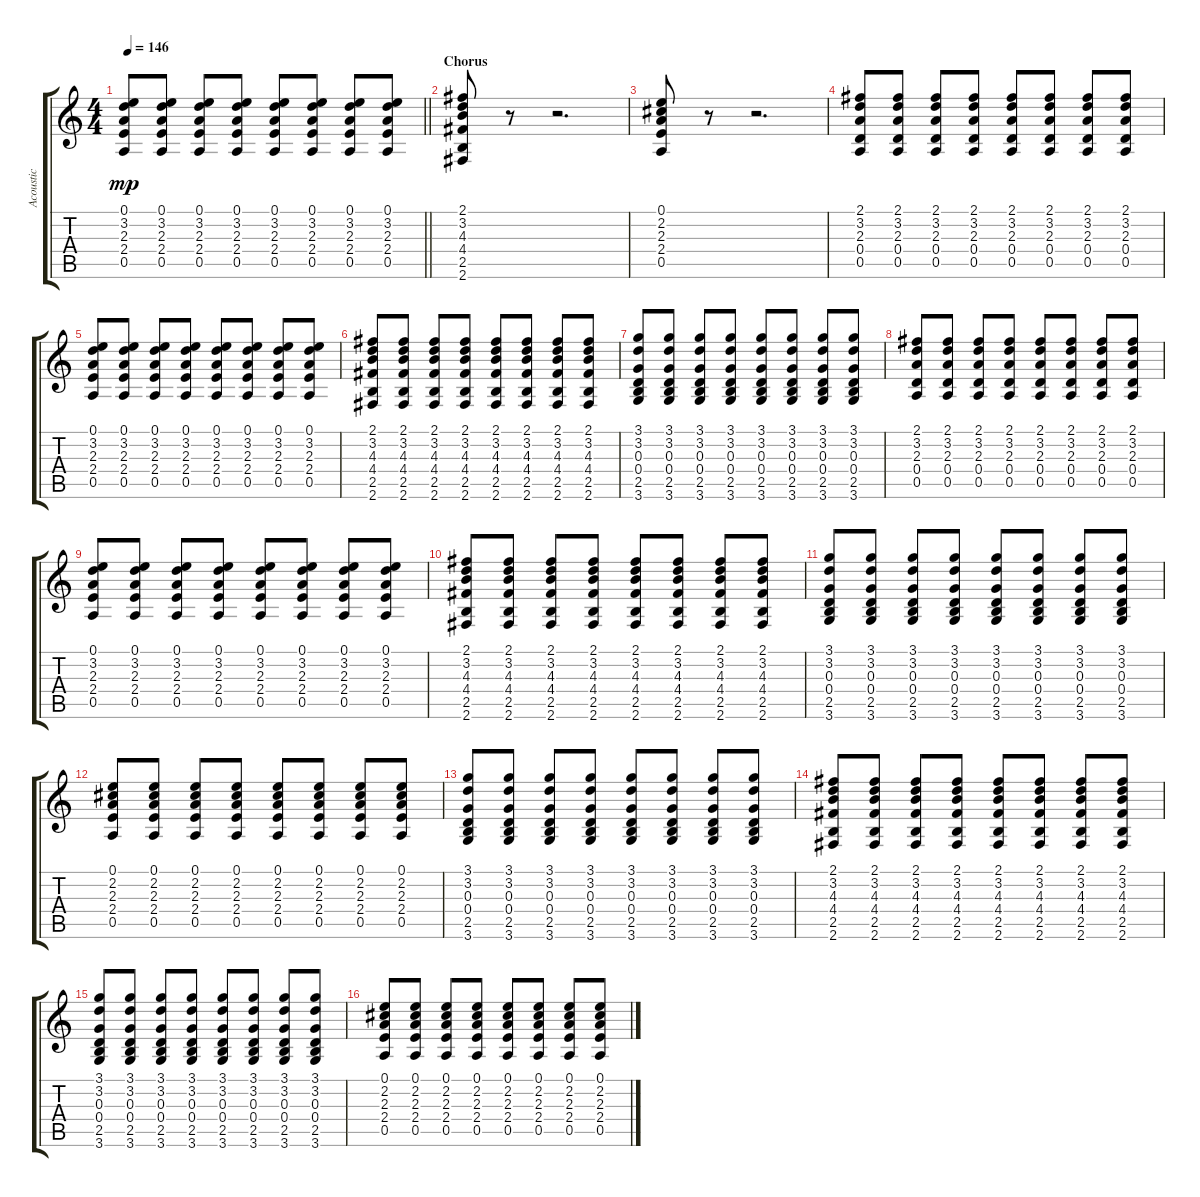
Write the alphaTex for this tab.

\track ("Acoustic" "Acoustic") {instrument acousticguitarsteel}
\staff {score tabs}
\tuning (E4 B3 G3 D3 A2 E2) {hide}
\ts (4 4)
\tempo 146
\clef g2
\barLineRight lightlight
\ks c
(0.1 3.2 2.3 2.4 0.5).8{dy mp} (0.1 3.2 2.3 2.4 0.5).8 (0.1 3.2 2.3 2.4 0.5).8 (0.1 3.2 2.3 2.4 0.5).8 (0.1 3.2 2.3 2.4 0.5).8 (0.1 3.2 2.3 2.4 0.5).8 (0.1 3.2 2.3 2.4 0.5).8 (0.1 3.2 2.3 2.4 0.5).8 |
\section ("" "Chorus")
(2.1 3.2 4.3 4.4 2.5 2.6).8 r.8 r.2{d} |
(0.1 2.2 2.3 2.4 0.5).8 r.8 r.2{d} |
(2.1 3.2 2.3 0.4 0.5).8 (2.1 3.2 2.3 0.4 0.5).8 (2.1 3.2 2.3 0.4 0.5).8 (2.1 3.2 2.3 0.4 0.5).8 (2.1 3.2 2.3 0.4 0.5).8 (2.1 3.2 2.3 0.4 0.5).8 (2.1 3.2 2.3 0.4 0.5).8 (2.1 3.2 2.3 0.4 0.5).8 |
(0.1 3.2 2.3 2.4 0.5).8 (0.1 3.2 2.3 2.4 0.5).8 (0.1 3.2 2.3 2.4 0.5).8 (0.1 3.2 2.3 2.4 0.5).8 (0.1 3.2 2.3 2.4 0.5).8 (0.1 3.2 2.3 2.4 0.5).8 (0.1 3.2 2.3 2.4 0.5).8 (0.1 3.2 2.3 2.4 0.5).8 |
(2.1 3.2 4.3 4.4 2.5 2.6).8 (2.1 3.2 4.3 4.4 2.5 2.6).8 (2.1 3.2 4.3 4.4 2.5 2.6).8 (2.1 3.2 4.3 4.4 2.5 2.6).8 (2.1 3.2 4.3 4.4 2.5 2.6).8 (2.1 3.2 4.3 4.4 2.5 2.6).8 (2.1 3.2 4.3 4.4 2.5 2.6).8 (2.1 3.2 4.3 4.4 2.5 2.6).8 |
(3.1 3.2 0.3 0.4 2.5 3.6).8 (3.1 3.2 0.3 0.4 2.5 3.6).8 (3.1 3.2 0.3 0.4 2.5 3.6).8 (3.1 3.2 0.3 0.4 2.5 3.6).8 (3.1 3.2 0.3 0.4 2.5 3.6).8 (3.1 3.2 0.3 0.4 2.5 3.6).8 (3.1 3.2 0.3 0.4 2.5 3.6).8 (3.1 3.2 0.3 0.4 2.5 3.6).8 |
(2.1 3.2 2.3 0.4 0.5).8 (2.1 3.2 2.3 0.4 0.5).8 (2.1 3.2 2.3 0.4 0.5).8 (2.1 3.2 2.3 0.4 0.5).8 (2.1 3.2 2.3 0.4 0.5).8 (2.1 3.2 2.3 0.4 0.5).8 (2.1 3.2 2.3 0.4 0.5).8 (2.1 3.2 2.3 0.4 0.5).8 |
(0.1 3.2 2.3 2.4 0.5).8 (0.1 3.2 2.3 2.4 0.5).8 (0.1 3.2 2.3 2.4 0.5).8 (0.1 3.2 2.3 2.4 0.5).8 (0.1 3.2 2.3 2.4 0.5).8 (0.1 3.2 2.3 2.4 0.5).8 (0.1 3.2 2.3 2.4 0.5).8 (0.1 3.2 2.3 2.4 0.5).8 |
(2.1 3.2 4.3 4.4 2.5 2.6).8 (2.1 3.2 4.3 4.4 2.5 2.6).8 (2.1 3.2 4.3 4.4 2.5 2.6).8 (2.1 3.2 4.3 4.4 2.5 2.6).8 (2.1 3.2 4.3 4.4 2.5 2.6).8 (2.1 3.2 4.3 4.4 2.5 2.6).8 (2.1 3.2 4.3 4.4 2.5 2.6).8 (2.1 3.2 4.3 4.4 2.5 2.6).8 |
(3.1 3.2 0.3 0.4 2.5 3.6).8 (3.1 3.2 0.3 0.4 2.5 3.6).8 (3.1 3.2 0.3 0.4 2.5 3.6).8 (3.1 3.2 0.3 0.4 2.5 3.6).8 (3.1 3.2 0.3 0.4 2.5 3.6).8 (3.1 3.2 0.3 0.4 2.5 3.6).8 (3.1 3.2 0.3 0.4 2.5 3.6).8 (3.1 3.2 0.3 0.4 2.5 3.6).8 |
(0.1 2.2 2.3 2.4 0.5).8 (0.1 2.2 2.3 2.4 0.5).8 (0.1 2.2 2.3 2.4 0.5).8 (0.1 2.2 2.3 2.4 0.5).8 (0.1 2.2 2.3 2.4 0.5).8 (0.1 2.2 2.3 2.4 0.5).8 (0.1 2.2 2.3 2.4 0.5).8 (0.1 2.2 2.3 2.4 0.5).8 |
(3.1 3.2 0.3 0.4 2.5 3.6).8 (3.1 3.2 0.3 0.4 2.5 3.6).8 (3.1 3.2 0.3 0.4 2.5 3.6).8 (3.1 3.2 0.3 0.4 2.5 3.6).8 (3.1 3.2 0.3 0.4 2.5 3.6).8 (3.1 3.2 0.3 0.4 2.5 3.6).8 (3.1 3.2 0.3 0.4 2.5 3.6).8 (3.1 3.2 0.3 0.4 2.5 3.6).8 |
(2.1 3.2 4.3 4.4 2.5 2.6).8 (2.1 3.2 4.3 4.4 2.5 2.6).8 (2.1 3.2 4.3 4.4 2.5 2.6).8 (2.1 3.2 4.3 4.4 2.5 2.6).8 (2.1 3.2 4.3 4.4 2.5 2.6).8 (2.1 3.2 4.3 4.4 2.5 2.6).8 (2.1 3.2 4.3 4.4 2.5 2.6).8 (2.1 3.2 4.3 4.4 2.5 2.6).8 |
(3.1 3.2 0.3 0.4 2.5 3.6).8 (3.1 3.2 0.3 0.4 2.5 3.6).8 (3.1 3.2 0.3 0.4 2.5 3.6).8 (3.1 3.2 0.3 0.4 2.5 3.6).8 (3.1 3.2 0.3 0.4 2.5 3.6).8 (3.1 3.2 0.3 0.4 2.5 3.6).8 (3.1 3.2 0.3 0.4 2.5 3.6).8 (3.1 3.2 0.3 0.4 2.5 3.6).8 |
(0.1 2.2 2.3 2.4 0.5).8 (0.1 2.2 2.3 2.4 0.5).8 (0.1 2.2 2.3 2.4 0.5).8 (0.1 2.2 2.3 2.4 0.5).8 (0.1 2.2 2.3 2.4 0.5).8 (0.1 2.2 2.3 2.4 0.5).8 (0.1 2.2 2.3 2.4 0.5).8 (0.1 2.2 2.3 2.4 0.5).8
